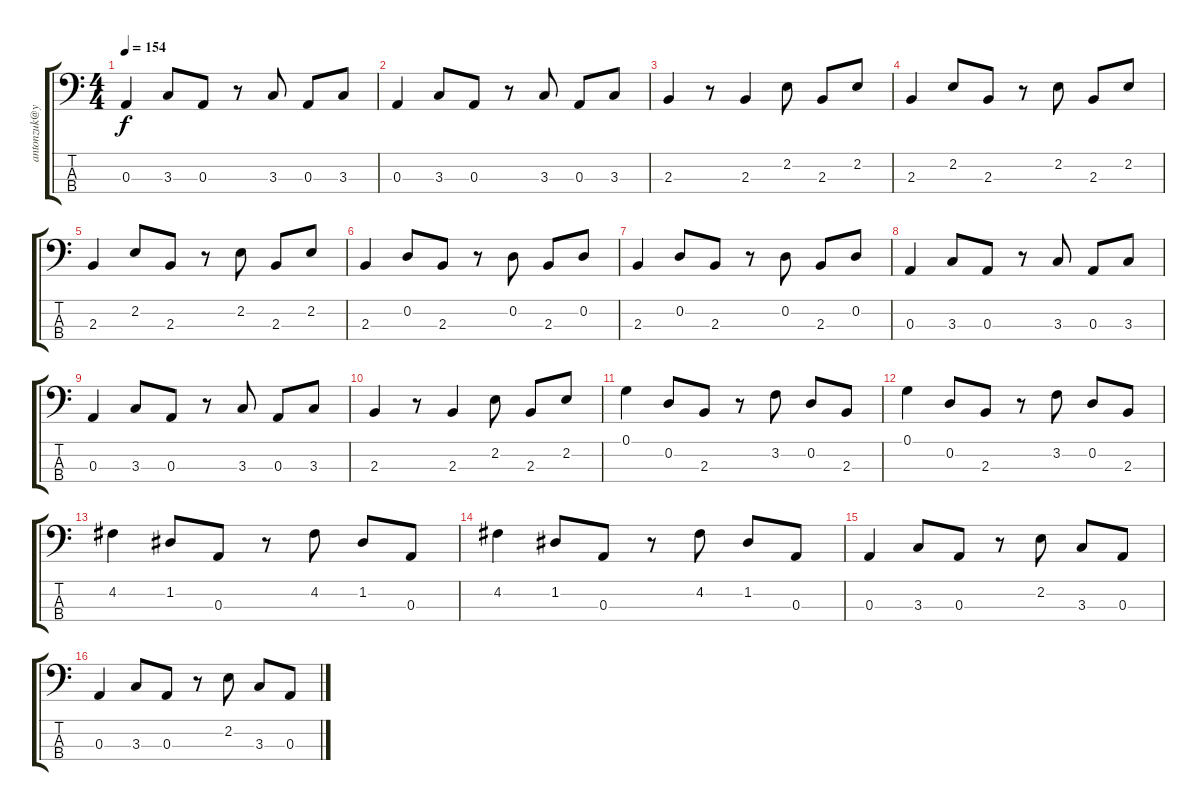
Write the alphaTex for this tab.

\track ("" "antonzuk@y") {instrument electricbassfinger}
\staff {score tabs}
\tuning (G2 D2 A1 E1) {hide}
\ts (4 4)
\tempo 154
\clef f4
\ks c
0.3.4{dy f} 3.3.8 0.3.8 r.8 3.3.8 0.3.8 3.3.8 |
0.3.4 3.3.8 0.3.8 r.8 3.3.8 0.3.8 3.3.8 |
2.3.4 r.8 2.3.4 2.2.8 2.3.8 2.2.8 |
2.3.4 2.2.8 2.3.8 r.8 2.2.8 2.3.8 2.2.8 |
2.3.4 2.2.8 2.3.8 r.8 2.2.8 2.3.8 2.2.8 |
2.3.4 0.2.8 2.3.8 r.8 0.2.8 2.3.8 0.2.8 |
2.3.4 0.2.8 2.3.8 r.8 0.2.8 2.3.8 0.2.8 |
0.3.4 3.3.8 0.3.8 r.8 3.3.8 0.3.8 3.3.8 |
0.3.4 3.3.8 0.3.8 r.8 3.3.8 0.3.8 3.3.8 |
2.3.4 r.8 2.3.4 2.2.8 2.3.8 2.2.8 |
0.1.4 0.2.8 2.3.8 r.8 3.2.8 0.2.8 2.3.8 |
0.1.4 0.2.8 2.3.8 r.8 3.2.8 0.2.8 2.3.8 |
4.2.4 1.2.8 0.3.8 r.8 4.2.8 1.2.8 0.3.8 |
4.2.4 1.2.8 0.3.8 r.8 4.2.8 1.2.8 0.3.8 |
0.3.4 3.3.8 0.3.8 r.8 2.2.8 3.3.8 0.3.8 |
0.3.4 3.3.8 0.3.8 r.8 2.2.8 3.3.8 0.3.8
